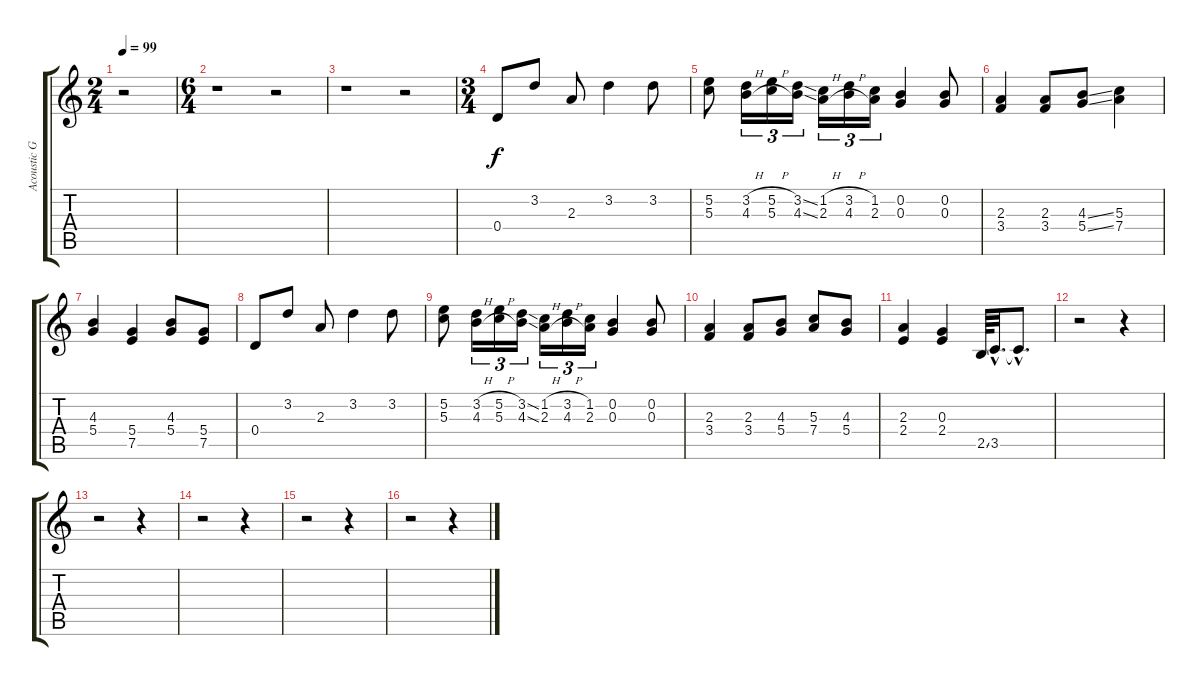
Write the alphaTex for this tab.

\track ("Acoustic Guitar (Riff A1)" "Acoustic G") {instrument acousticguitarsteel}
\staff {score tabs}
\tuning (E4 B3 G3 D3 A2 E2) {hide}
\ts (2 4)
\tempo 99
\clef g2
\ks c
r.2{dy f} |
\ts (6 4)
r.1 r.2 |
r.1 r.2 |
\ts (3 4)
0.4.8 3.2.8 2.3.8 3.2.4 3.2.8 |
(5.2 5.3).8 (3.2{h} 4.3{h}).16{tu (3 2)} (5.2{h} 5.3{h}).16{tu (3 2)} (3.2{ss} 4.3{ss}).16{tu (3 2)} (1.2{h} 2.3{h}).16{tu (3 2)} (3.2{h} 4.3{h}).16{tu (3 2)} (1.2 2.3).16{tu (3 2)} (0.2 0.3).4 (0.2 0.3).8 |
(2.3 3.4).4 (2.3 3.4).8 (4.3{ss} 5.4{ss}).8 (5.3 7.4).4 |
(4.3 5.4).4 (5.4 7.5).4 (4.3 5.4).8 (5.4 7.5).8 |
0.4.8 3.2.8 2.3.8 3.2.4 3.2.8 |
(5.2 5.3).8 (3.2{h} 4.3{h}).16{tu (3 2)} (5.2{h} 5.3{h}).16{tu (3 2)} (3.2{ss} 4.3{ss}).16{tu (3 2)} (1.2{h} 2.3{h}).16{tu (3 2)} (3.2{h} 4.3{h}).16{tu (3 2)} (1.2 2.3).16{tu (3 2)} (0.2 0.3).4 (0.2 0.3).8 |
(2.3 3.4).4 (2.3 3.4).8 (4.3 5.4).8 (5.3 7.4).8 (4.3 5.4).8 |
(2.3 2.4).4 (0.3 2.4).4 2.5{ss}.64 3.5{hac}.32{d} 3.5{hac t}.8{d} |
r.2 r.4 |
r.2 r.4 |
r.2 r.4 |
r.2 r.4 |
r.2 r.4
